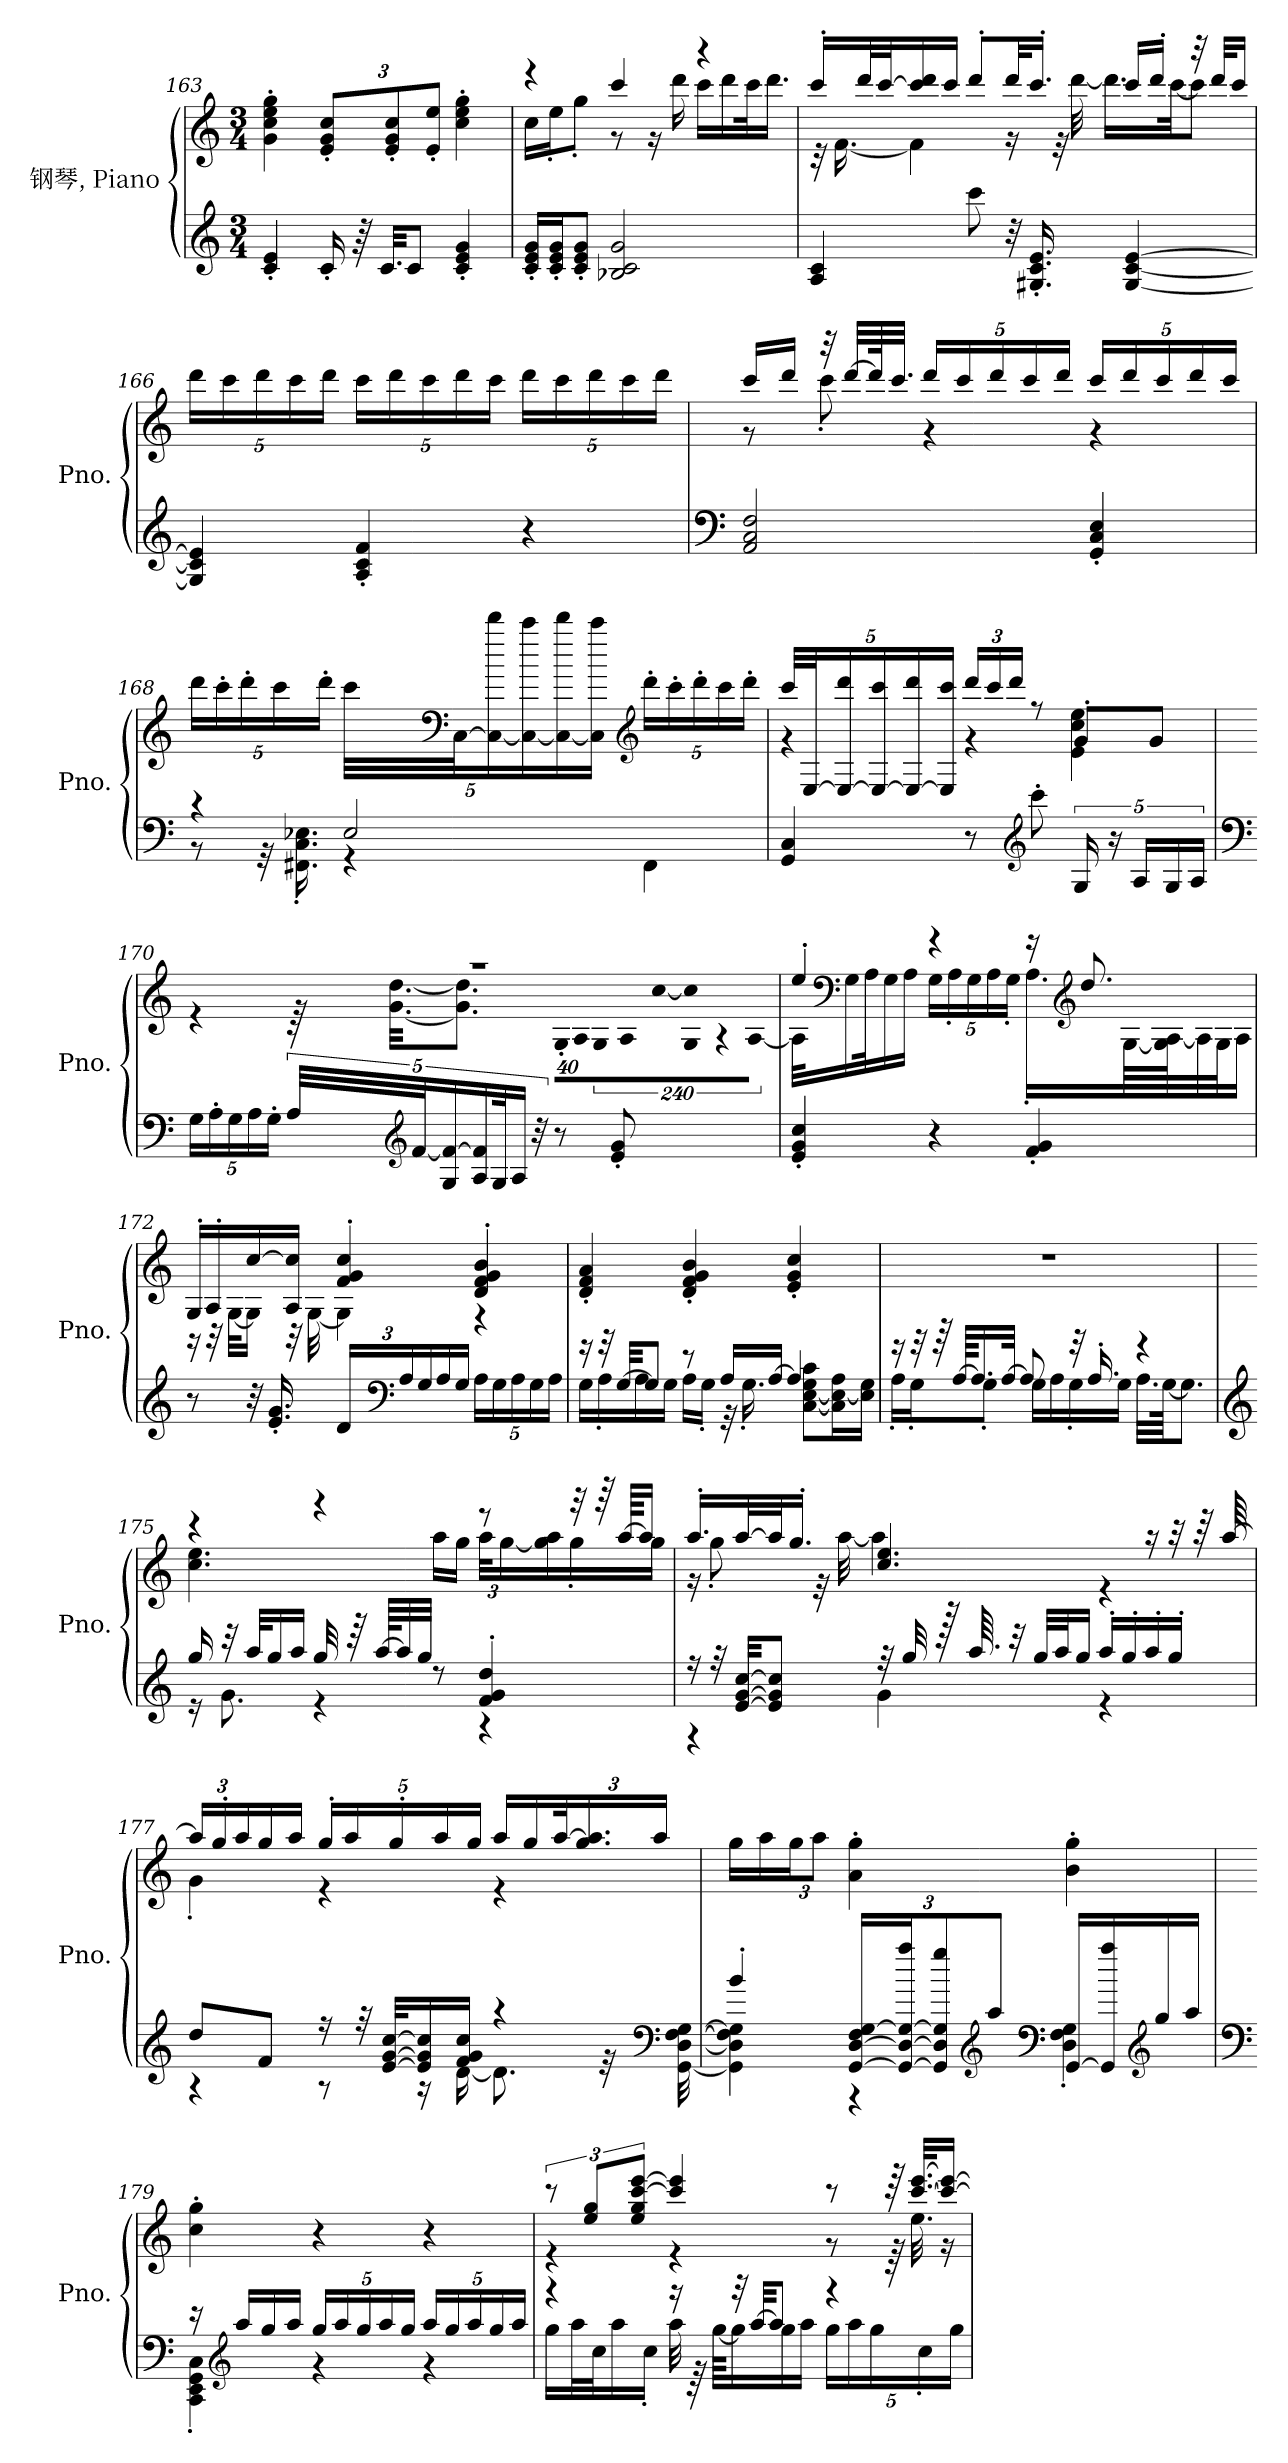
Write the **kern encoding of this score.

**kern	**kern
*part1	*part1
*staff2	*staff1
*I"钢琴, Piano	*
*I'Pno.	*
*clefG2	*clefG2
*k[]	*k[]
*M3/4	*M3/4
=163	=163
4c/' 4e/'	4g\' 4cc\' 4ee\' 4gg\'
*	*Xbrackettup
16c'/	12e/' 12g/' 12cc/'L
64r	.
32.c/KKL	.
.	12e/' 12g/' 12cc/'
8c/J	.
.	12e/' 12ee/'J
4c/' 4e/' 4g/'	4cc\' 4ee\' 4gg\'
=164	=164
*	*^
16c/' 16e/' 16g/'LL	4r	16cc\LL
16c/' 16e/' 16g/'J	.	16ee'\J
8c/' 8e/' 8g/'J	.	8gg'\J
2B-X/ 2c/ 2g/	4ccc/	8r
.	.	16r
.	.	16ddd\
.	4r	16ccc\LL
.	.	16ddd\
.	.	32ccc\K
.	.	16.ddd\JJ
!!LO:LB:g=z	!!
=165	=165	=165
4A/ 4c/	16ccc'/LL	32r
.	.	[16.f\
.	32ddd/L	.
.	[32ccc/J	.
.	16ccc/] 16ddd/	4f\]
.	16ccc/JJ	.
8ccc\	8ddd'/L	.
32r	32ddd/KL	16r
16.G#X/' 16.c/' 16.e/'	16.ccc'/JJ	.
.	.	32r
.	.	[32ddd\
[4G#/ [4c/ [4e/	16ccc/LL	16.ddd\LL]
.	16ddd'/JJ	.
.	.	[32ccc\JK
.	32r	8ccc\J]
.	32ddd/KLL	.
.	16ccc/JJ	.
*	*v	*v
=166	=166
4G#/] 4c/] 4e/]	20ddd\LL
.	20ccc\
.	20ddd\
.	20ccc\
.	20ddd\JJ
4A/' 4c/' 4f/'	20ccc\LL
.	20ddd\
.	20ccc\
.	20ddd\
.	20ccc\JJ
4r	20ddd\LL
.	20ccc\
.	20ddd\
.	20ccc\
.	20ddd\JJ
!!LO:LB:g=z
=167	=167
*clefF4	*
*	*^
2AA/ 2C/ 2F/	16ccc/LL	8r
.	16ddd/JJ	.
.	32r	8ccc'\
.	[32ddd/LLL	.
.	64ddd/K]	.
.	32.ccc/JJJ	.
.	20ddd/LL	4r
.	20ccc/	.
.	20ddd/	.
.	20ccc/	.
.	20ddd/JJ	.
4GG/' 4C/' 4E/'	20ccc/LL	4r
.	20ddd/	.
.	20ccc/	.
.	20ddd/	.
.	20ccc/JJ	.
*	*v	*v
!!LO:PB:g=z
=168	=168
*^	*
4r	8r	20ddd\LL
.	.	20ccc'\
.	.	20ddd'\
.	32r	.
.	.	20ccc\
.	16.FF#X\' 16.C\' 16.E-X\'	.
.	.	20ddd'\JJ
2E-/	4r	40ccc\LLL
*	*	*clefF4
.	.	[40C\J
.	.	20C\_ 20ddd\
.	.	20C\_ 20ccc\
.	.	20C\_ 20ddd\
.	.	20C\] 20ccc\JJ
*	*	*clefG2
.	4FF#\	20ddd'\LL
.	.	20ccc'\
.	.	20ddd'\
.	.	20ccc\
.	.	20ddd'\JJ
*v	*v	*
=169	=169
*	*^
4GG/ 4C/	40ccc/LLL	4r
.	[40E/J	.
.	20E/_ 20ddd/	.
.	20E/_ 20ccc/	.
.	20E/_ 20ddd/	.
.	20E/] 20ccc/JJ	.
8r	24ddd/LL	4r
.	24ccc/	.
.	24ddd/JJ	.
*clefG2	*	*
8ccc'\	8r	.
20G/	8g'/L	4e\ 4cc\ 4ee\
20r	.	.
20A/LL	.	.
.	8g/J	.
20G/	.	.
20A/JJ	.	.
!!LO:LB:g=z	!!
=170	=170	=170
*clefF4	*	*
*Xbrackettup	*	*
20G\LL	2.r	4r
20A'\	.	.
20G\	.	.
20A\	.	.
20G'\JJ	.	.
*brackettup	*	*
40A/LLL	.	64r
.	.	[32.g\ [32.dd\KKL
*clefG2	*	*
[40f/J	.	.
20G/ 20f/_	.	.
.	.	8.g\] 8.dd\]J
20A/ 20f/]	.	.
40G/K	.	.
20A/JJ	.	.
40r	.	.
*	*	*brackettup
!	!	!LO:N:vis=32
8r	.	640%23G'\LLL
!	!	!LO:N:vis=32
.	.	640%23A\J
!	!	!LO:N:vis=16
.	.	1920%137G\
8e/' 8g/'	.	.
!	!	!LO:N:vis=256%9
.	.	960%17A\LL
!	!	!LO:N:vis=256%9
.	.	[960%17cc\J
!	!	!LO:N:vis=32
.	.	640%23G\ 640%23cc\]JJJ
!	!	!LO:N:vis=64
.	.	960%17r
!	!	!LO:N:vis=256%9
.	.	[960%17A\
!!LO:LB:g=z	!!
=171	=171	=171
4e/' 4g/' 4cc/'	4ee'/	32A\KLL]
*	*clefF4	*
.	.	16G\
.	.	32A\K
.	.	16G\
.	.	16A\JJ
*	*	*Xbrackettup
4r	4r	20G\LL
.	.	20A'\
.	.	20G\
.	.	20A\
.	.	20G'\JJ
4f/' 4g/'	16r	16.A'\LL
*	*clefG2	*
.	8.dd/	.
.	.	[64G\LL
.	.	64G\] [64A\J
.	.	32A\]
.	.	32G\J
.	.	16A\JJ
=172	=172	=172
8r	16G'/LL	16r
.	16A'/	32r
.	.	[32G\KLL
32r	[16cc/	16G\JJ]
16.e/' 16.g/'	.	.
.	16A/ 16cc/]JJ	32r
.	.	[32G\
*Xbrackettup	*	*
24d/LL	4f/' 4g/' 4cc/'	4G\]
*clefF4	*	*
24A/	.	.
24G/	.	.
16A/	.	.
16G/JJ	.	.
20A\LL	4d/' 4f/' 4g/' 4b/'	4r
20G\	.	.
20A\	.	.
20G\	.	.
20A\JJ	.	.
*	*v	*v
!!LO:LB:g=z
=173	=173
*^	*
16r	16G\LL	4d/' 4f/' 4a/'
32r	16A'\	.
[32G/KKL	.	.
8G/J]	16A\	.
.	16G\JJ	.
8r	16A\LL	4d/' 4f/' 4g/' 4b/'
.	16G'\JJ	.
16A/LL	32r	.
.	16.G'\	.
[16A/JJ	.	.
4A/]	[8C\ [8E\ 8G\ 8c\L	4e/' 4g/' 4cc/'
.	16C\] 16E\_ 16A\L	.
.	16E\] 16G\JJ	.
=174	=174	=174
16r	16A'\LL	2.r
32r	16G'\J	.
64r	.	.
[64A/KKLL	.	.
16.A/]	8G'\J	.
[32A/JJk	.	.
8A/]	16G\LL	.
.	16A\	.
32r	16G'\	.
16.A'/	.	.
.	16G\JJ	.
4r	32.A\LLL	.
.	[64G\JJK	.
.	8.G\J]	.
!!LO:LB:g=z
=175	=175	=175
*clefG2	*	*
*	*	*^
16gg/	16r	4r	4.cc\ 4.ee\
32r	8.g\	.	.
32aa/KLL	.	.	.
16gg/	.	.	.
16aa/JJ	.	.	.
32gg/	4r	4r	.
64r	.	.	.
[64aa/KLLL	.	.	.
32aa/]	.	.	.
32gg/JJJ	.	.	.
8r	.	.	16aa\LL
.	.	.	16gg\JJ
4f/' 4g/' 4dd/'	4r	8r	48aa\KLL
.	.	.	[24gg\
.	.	.	16gg\] 16aa\
.	.	32r	16gg'\
.	.	64r	.
.	.	[64aa/KKLL	.
.	.	16aa/JJ]	16gg\JJ
!!LO:LB:g=z	!!
=176	=176	=176	=176
16r	4r	16.aa'/LL	16r
32r	.	.	8gg'\
[32e/ [32g/ [32cc/KKL	.	[32aa/L	.
8e/] 8g/] 8cc/]J	.	32aa/J]	.
.	.	16.gg'/JJ	.
.	.	.	32r
.	.	.	[32aa\
32r	4g\	4.cc/ 4.ee/	4aa\]
32gg/	.	.	.
128r	.	.	.
64.aa/	.	.	.
32r	.	.	.
32gg/LLL	.	.	.
32aa/J	.	.	.
16gg/JJ	.	.	.
16aa'/LL	4r	.	4r
16gg'/	.	.	.
16aa'/	.	16r	.
16gg'/JJ	.	32r	.
.	.	64r	.
.	.	[64aa/	.
!!LO:PB:g=z	!!
=177	=177	=177	=177
8dd/L	4r	24aa/LL]	4g'\
.	.	24gg'/	.
.	.	24aa/	.
8f/J	.	16gg/	.
.	.	16aa/JJ	.
16r	8r	20gg'/LL	4r
.	.	20aa/	.
32r	.	.	.
[32e/ [32g/ [32cc/KLL	.	.	.
.	.	20gg'/	.
16e/] 16g/] 16cc/]	16r	.	.
.	.	20aa/	.
16f/ 16g/ 16cc/JJ	[16d\	.	.
.	.	20gg/JJ	.
4r	8.d\]	16aa/LL	4r
.	.	16gg/	.
.	.	[48aa/K	.
.	.	24.gg/ 24.aa/]	.
.	32r	.	.
.	.	24aa/JJ	.
*clefF4	*	*	*
.	[32GG\ [32D\ [32F\ [32G\	.	.
*	*	*v	*v
=178	=178	=178
4b'/	4GG\] 4D\] 4F\] 4G\]	16gg\LL
.	.	16aa\
.	.	24gg\J
.	.	12aa\J
[24GG/ [24D/ 24F/ [24G/LL	4r	4a\' 4gg\'
24GG/_ 24D/_ 24G/_ 24aa/J	.	.
12GG/] 12D/] 12G/] 12gg/	.	.
*clefG2	*	*
12aa/J	.	.
*clefF4	*	*
[16GG/LL	4D\' 4F\' 4G\'	4b\' 4gg\'
16GG/] 16aa/	.	.
*clefG2	*	*
16gg/	.	.
16aa/JJ	.	.
!!LO:LB:g=z
=179	=179	=179
*clefF4	*	*
16r	4CC\' 4EE\' 4GG\' 4C\'	4cc\' 4gg\'
*clefG2	*	*
16aa/LL	.	.
16gg/	.	.
16aa/JJ	.	.
20gg/LL	4r	4r
20aa/	.	.
20gg/	.	.
20aa/	.	.
20gg/JJ	.	.
20aa/LL	4r	4r
20gg/	.	.
20aa/	.	.
20gg/	.	.
20aa/JJ	.	.
=180	=180	=180
*	*	*brackettup
*	*	*^
4r	16gg\LL	12r	4r
.	32aa\L	.	.
.	.	12ee/ 12gg/L	.
.	32cc\J	.	.
.	16aa\	.	.
.	.	12ee/ 12gg/ [12ccc/ [12eee/J	.
.	16cc'\JJ	.	.
16r	32aa\	4ccc/] 4eee/]	4r
.	64r	.	.
.	[64gg\KKLL	.	.
32r	16gg\]	.	.
[32aa/KKL	.	.	.
8aa/J]	16gg\	.	.
.	16aa\JJ	.	.
4r	20gg\LL	8r	8r
.	20aa\	.	.
.	20gg\	.	.
.	.	64r	64r
.	.	[32.ccc/ [32.eee/KLL	32.ee\
.	20cc'\	.	.
.	.	16ccc/_ 16eee/_JJ	16r
.	20gg\JJ	.	.
*v	*v	*	*
*	*v	*v
=	=
*-	*-
